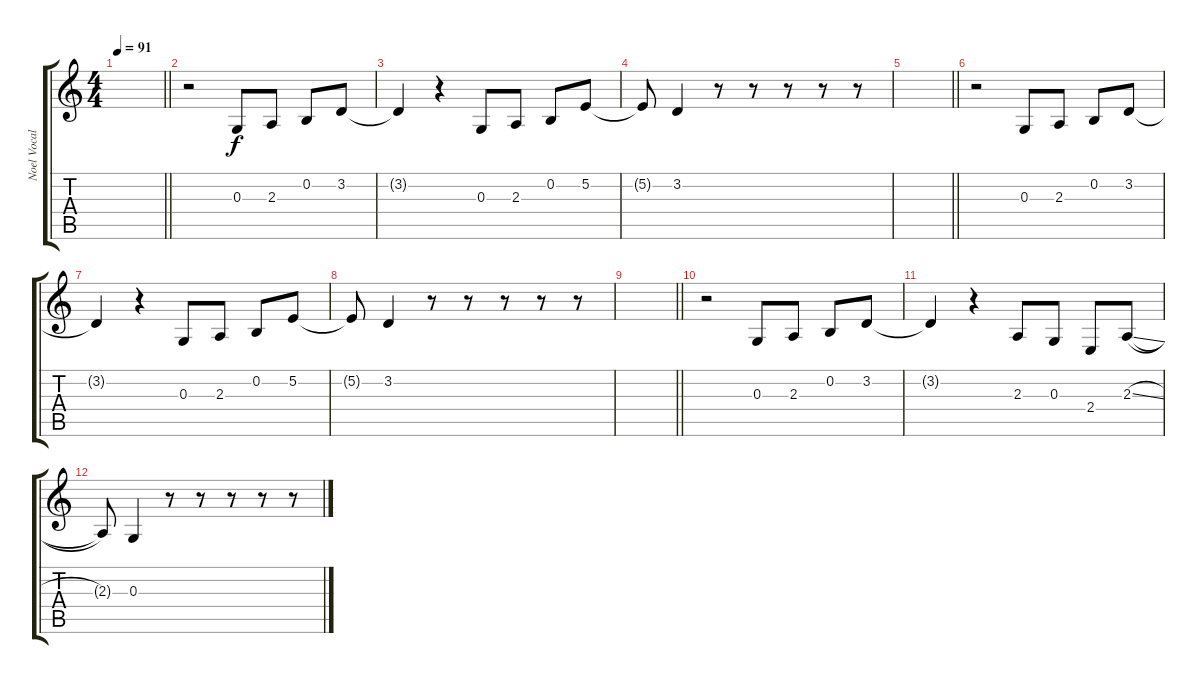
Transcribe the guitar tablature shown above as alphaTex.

\track ("Noel Vocal" "Noel Vocal") {instrument clarinet}
\staff {score tabs}
\tuning (E4 B3 G3 D3 A2 E2) {hide}
\ts (4 4)
\tempo 91
\clef g2
\barLineRight lightlight
\ks c
|
r.2 0.3.8 2.3.8 0.2.8 3.2.8 |
3.2{t}.4 r.4 0.3.8 2.3.8 0.2.8 5.2.8 |
5.2{t}.8 3.2.4 r.8 r.8 r.8 r.8 r.8 |
\barLineRight lightlight
|
r.2 0.3.8 2.3.8 0.2.8 3.2.8 |
3.2{t}.4 r.4 0.3.8 2.3.8 0.2.8 5.2.8 |
5.2{t}.8 3.2.4 r.8 r.8 r.8 r.8 r.8 |
\barLineRight lightlight
|
r.2 0.3.8 2.3.8 0.2.8 3.2.8 |
3.2{t}.4 r.4 2.3.8 0.3.8 2.4.8 2.3{sl}.8 |
2.3{t}.8 0.3.4 r.8 r.8 r.8 r.8 r.8
